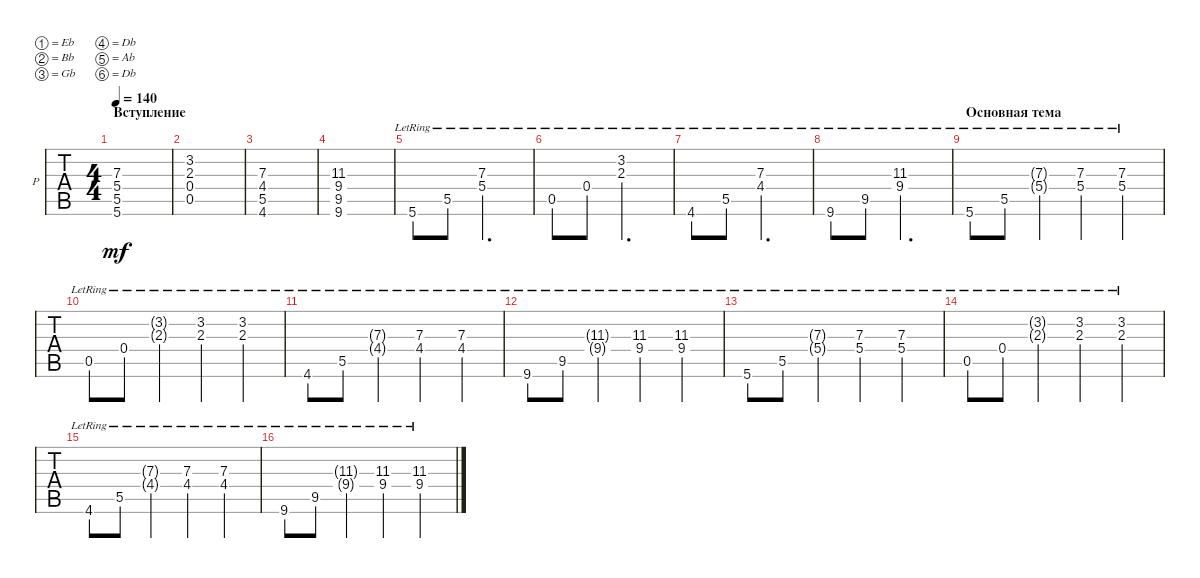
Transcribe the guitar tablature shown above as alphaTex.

\defaultSystemsLayout 4
\bracketExtendMode groupsimilarinstruments
\firstSystemTrackNameOrientation horizontal
\otherSystemsTrackNameOrientation horizontal
\track ("Piano" "P") {instrument electricguitarclean}
\staff {tabs}
\tuning (Eb4 Bb3 Gb3 Db3 Ab2 Db2)
\ts (4 4)
\section ("" "Вступление")
\tempo 140
\clef g2
\ks c
(5.4 7.3 5.5 5.6).1{dy mf instrument electricguitarclean} |
(0.4 2.3 3.2 0.5).1 |
(4.6 5.5 4.4 7.3).1 |
(9.6 9.4 9.5 11.3).1 |
5.6{lr}.8 5.5{lr}.8 (5.4{lr} 7.3{lr}).2{d} |
0.5{lr}.8 0.4{lr}.8 (2.3{lr} 3.2{lr}).2{d} |
4.6{lr}.8 5.5{lr}.8 (4.4{lr} 7.3{lr}).2{d} |
9.6{lr}.8 9.5{lr}.8 (9.4{lr} 11.3{lr}).2{d} |
\section ("" "Основная тема")
5.6{lr}.8 5.5{lr}.8 (5.4{g lr} 7.3{g lr}).4 (5.4{lr} 7.3{lr}).4 (5.4{hac lr} 7.3{hac lr}).4 |
0.5{lr}.8 0.4{lr}.8 (2.3{g lr} 3.2{g lr}).4 (3.2{lr} 2.3{lr}).4 (3.2{hac lr} 2.3{hac lr}).4 |
4.6{lr}.8 5.5{lr}.8 (4.4{g lr} 7.3{g lr}).4 (7.3{lr} 4.4{lr}).4 (7.3{lr} 4.4{lr}).4 |
9.6{lr}.8 9.5{lr}.8 (9.4{g lr} 11.3{g lr}).4 (9.4{lr} 11.3{lr}).4 (9.4{hac lr} 11.3{hac lr}).4 |
5.6{lr}.8 5.5{lr}.8 (5.4{g lr} 7.3{g lr}).4 (5.4{lr} 7.3{lr}).4 (5.4{hac lr} 7.3{hac lr}).4 |
0.5{lr}.8 0.4{lr}.8 (2.3{g lr} 3.2{g lr}).4 (3.2{lr} 2.3{lr}).4 (3.2{hac lr} 2.3{hac lr}).4 |
4.6{lr}.8 5.5{lr}.8 (4.4{g lr} 7.3{g lr}).4 (7.3{lr} 4.4{lr}).4 (7.3{lr} 4.4{lr}).4 |
9.6{lr}.8 9.5{lr}.8 (9.4{g lr} 11.3{g lr}).4 (9.4{lr} 11.3{lr}).4 (9.4{hac lr} 11.3{hac lr}).4
